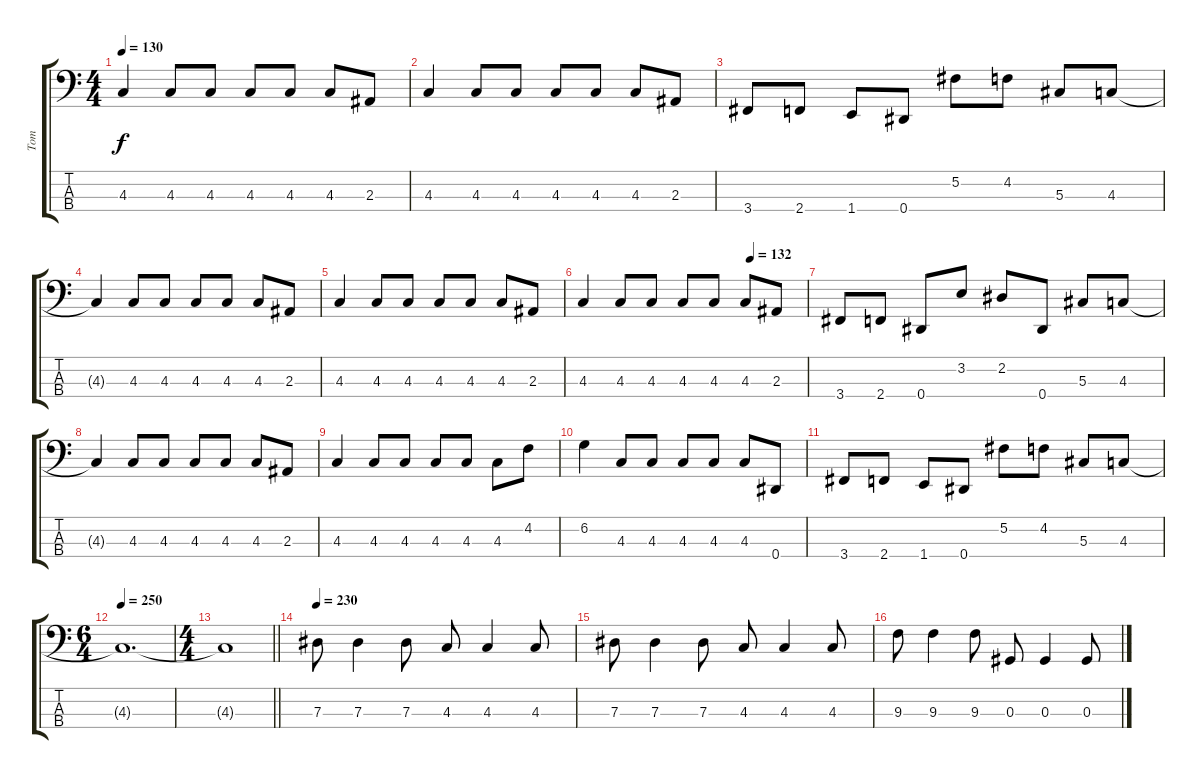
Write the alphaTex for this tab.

\track ("Tom" "Tom") {instrument electricbasspick}
\staff {score tabs}
\tuning (Gb2 Db2 Ab1 Eb1) {hide}
\ts (4 4)
\tempo 130
\clef f4
\ks c
4.3.4{dy f} 4.3.8 4.3.8 4.3.8 4.3.8 4.3.8 2.3.8 |
4.3.4 4.3.8 4.3.8 4.3.8 4.3.8 4.3.8 2.3.8 |
3.4.8 2.4.8 1.4.8 0.4.8 5.2.8 4.2.8 5.3.8 4.3.8 |
4.3{t}.4 4.3.8 4.3.8 4.3.8 4.3.8 4.3.8 2.3.8 |
4.3.4 4.3.8 4.3.8 4.3.8 4.3.8 4.3.8 2.3.8 |
\tempo (132 0.75)
4.3.4 4.3.8 4.3.8 4.3.8 4.3.8 4.3.8 2.3.8 |
3.4.8 2.4.8 0.4.8 3.2.8 2.2.8 0.4.8 5.3.8 4.3.8 |
4.3{t}.4 4.3.8 4.3.8 4.3.8 4.3.8 4.3.8 2.3.8 |
4.3.4 4.3.8 4.3.8 4.3.8 4.3.8 4.3.8 4.2.8 |
6.2.4 4.3.8 4.3.8 4.3.8 4.3.8 4.3.8 0.4.8 |
3.4.8 2.4.8 1.4.8 0.4.8 5.2.8 4.2.8 5.3.8 4.3.8 |
\ts (6 4)
\tempo 250
4.3{t}.1{d} |
\ts (4 4)
\barLineRight lightlight
4.3{t}.1 |
\section ("" "")
\tempo 230
7.3.8 7.3.4 7.3.8 4.3.8 4.3.4 4.3.8 |
7.3.8 7.3.4 7.3.8 4.3.8 4.3.4 4.3.8 |
9.3.8 9.3.4 9.3.8 0.3.8 0.3.4 0.3.8
